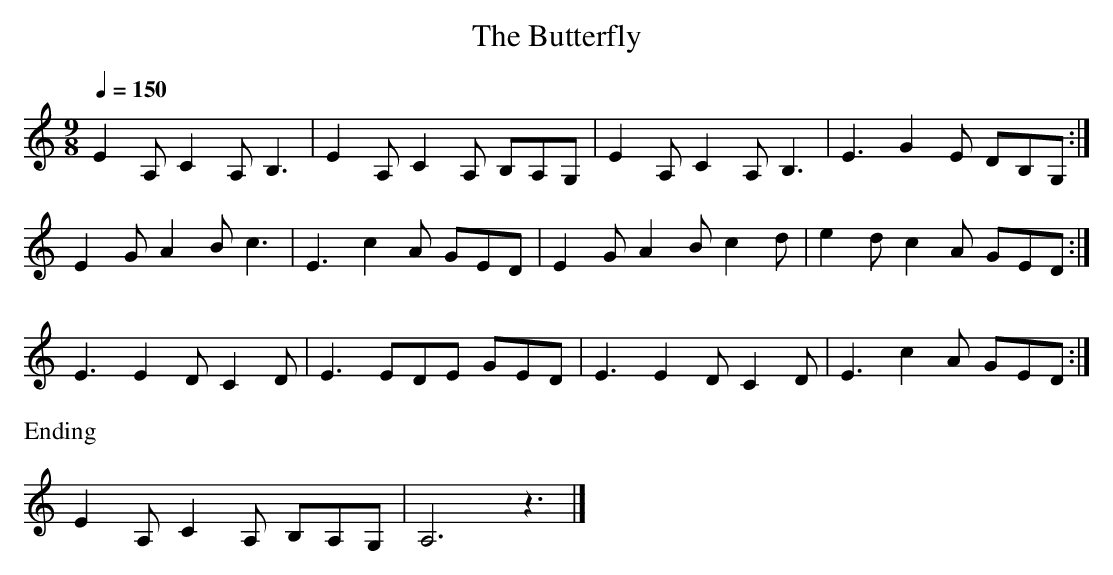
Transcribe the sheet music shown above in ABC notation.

X:1
T:Butterfly, The
M:9/8
L:1/8
Q:1/4=150
K:Amin clef=treble
E2 A, C2 A, B,3 | E2 A, C2 A, B,A,G, |\
E2 A, C2 A, B,3 | E3 G2 E DB,G, :|
E2 G A2 B c3 | E3 c2 A GED | E2 G A2 B c2 d | e2 d c2 A GED :|
E3 E2 D C2 D | E3 EDE GED |\
E3 E2 D C2 D | E3 c2 A GED :|
%%begintext
Ending
%%endtext
E2 A, C2 A, B,A,G, | A,6 z3 |]
